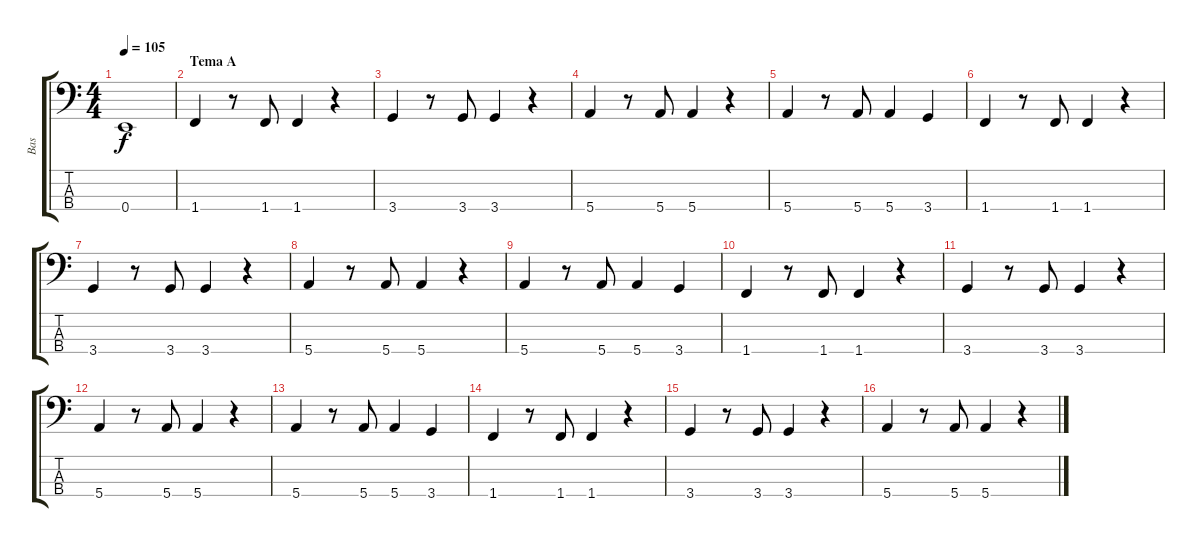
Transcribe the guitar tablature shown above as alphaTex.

\track ("Bas" "Bas") {instrument electricbassfinger}
\staff {score tabs}
\tuning (G2 D2 A1 E1) {hide}
\ts (4 4)
\tempo 105
\clef f4
\ks c
0.4{t}.1{dy f} |
\section ("" "Tema A")
1.4.4 r.8 1.4.8 1.4.4 r.4 |
3.4.4 r.8 3.4.8 3.4.4 r.4 |
5.4.4 r.8 5.4.8 5.4.4 r.4 |
5.4.4 r.8 5.4.8 5.4.4 3.4.4 |
1.4.4 r.8 1.4.8 1.4.4 r.4 |
3.4.4 r.8 3.4.8 3.4.4 r.4 |
5.4.4 r.8 5.4.8 5.4.4 r.4 |
5.4.4 r.8 5.4.8 5.4.4 3.4.4 |
1.4.4 r.8 1.4.8 1.4.4 r.4 |
3.4.4 r.8 3.4.8 3.4.4 r.4 |
5.4.4 r.8 5.4.8 5.4.4 r.4 |
5.4.4 r.8 5.4.8 5.4.4 3.4.4 |
1.4.4 r.8 1.4.8 1.4.4 r.4 |
3.4.4 r.8 3.4.8 3.4.4 r.4 |
5.4.4 r.8 5.4.8 5.4.4 r.4
